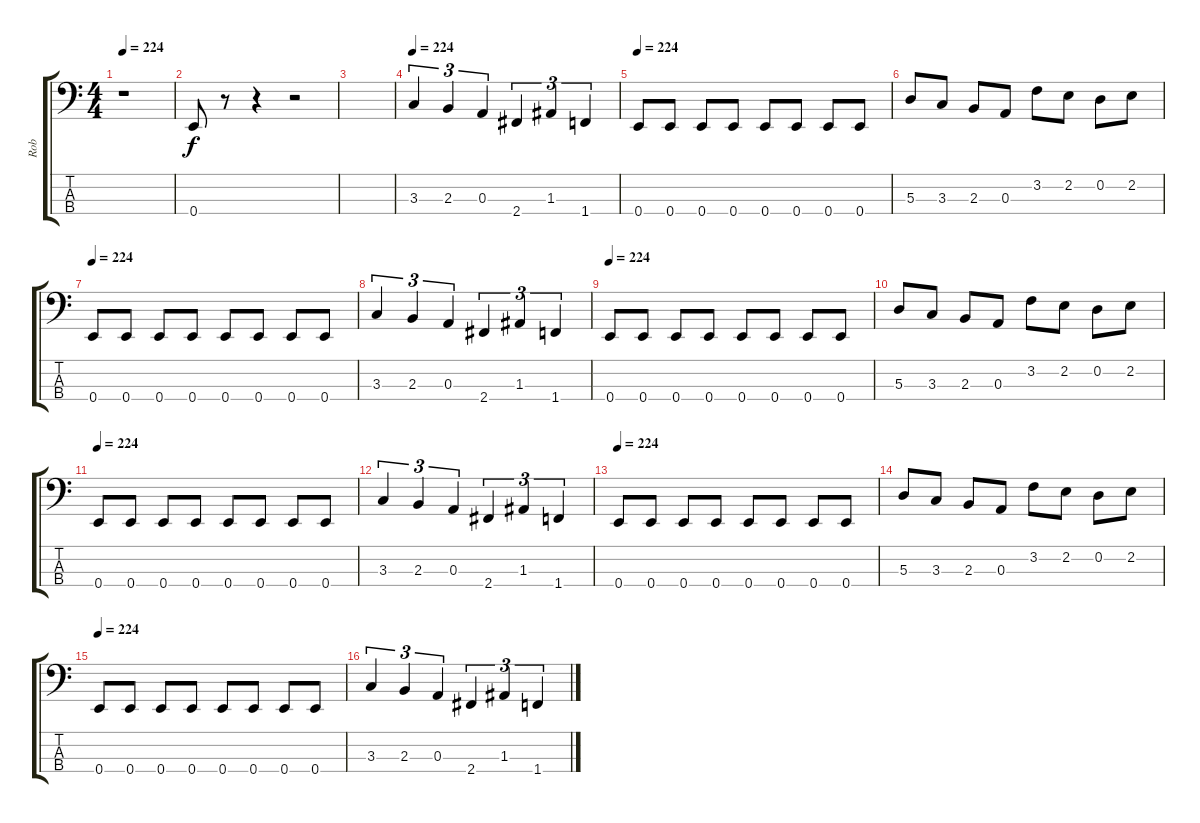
\track ("Rob" "Rob") {instrument electricbassfinger}
\staff {score tabs}
\tuning (G2 D2 A1 E1) {hide}
\ts (4 4)
\tempo 224
\clef f4
\ks c
r.1{dy f} |
0.4.8 r.8 r.4 r.2 |
|
\tempo 224
3.3.4{tu (3 2)} 2.3.4{tu (3 2)} 0.3.4{tu (3 2)} 2.4.4{tu (3 2)} 1.3.4{tu (3 2)} 1.4.4{tu (3 2)} |
\tempo 224
0.4.8 0.4.8 0.4.8 0.4.8 0.4.8 0.4.8 0.4.8 0.4.8 |
5.3.8 3.3.8 2.3.8 0.3.8 3.2.8 2.2.8 0.2.8 2.2.8 |
\tempo 224
0.4.8 0.4.8 0.4.8 0.4.8 0.4.8 0.4.8 0.4.8 0.4.8 |
3.3.4{tu (3 2)} 2.3.4{tu (3 2)} 0.3.4{tu (3 2)} 2.4.4{tu (3 2)} 1.3.4{tu (3 2)} 1.4.4{tu (3 2)} |
\tempo 224
0.4.8 0.4.8 0.4.8 0.4.8 0.4.8 0.4.8 0.4.8 0.4.8 |
5.3.8 3.3.8 2.3.8 0.3.8 3.2.8 2.2.8 0.2.8 2.2.8 |
\tempo 224
0.4.8 0.4.8 0.4.8 0.4.8 0.4.8 0.4.8 0.4.8 0.4.8 |
3.3.4{tu (3 2)} 2.3.4{tu (3 2)} 0.3.4{tu (3 2)} 2.4.4{tu (3 2)} 1.3.4{tu (3 2)} 1.4.4{tu (3 2)} |
\tempo 224
0.4.8 0.4.8 0.4.8 0.4.8 0.4.8 0.4.8 0.4.8 0.4.8 |
5.3.8 3.3.8 2.3.8 0.3.8 3.2.8 2.2.8 0.2.8 2.2.8 |
\tempo 224
0.4.8 0.4.8 0.4.8 0.4.8 0.4.8 0.4.8 0.4.8 0.4.8 |
3.3.4{tu (3 2)} 2.3.4{tu (3 2)} 0.3.4{tu (3 2)} 2.4.4{tu (3 2)} 1.3.4{tu (3 2)} 1.4.4{tu (3 2)}
